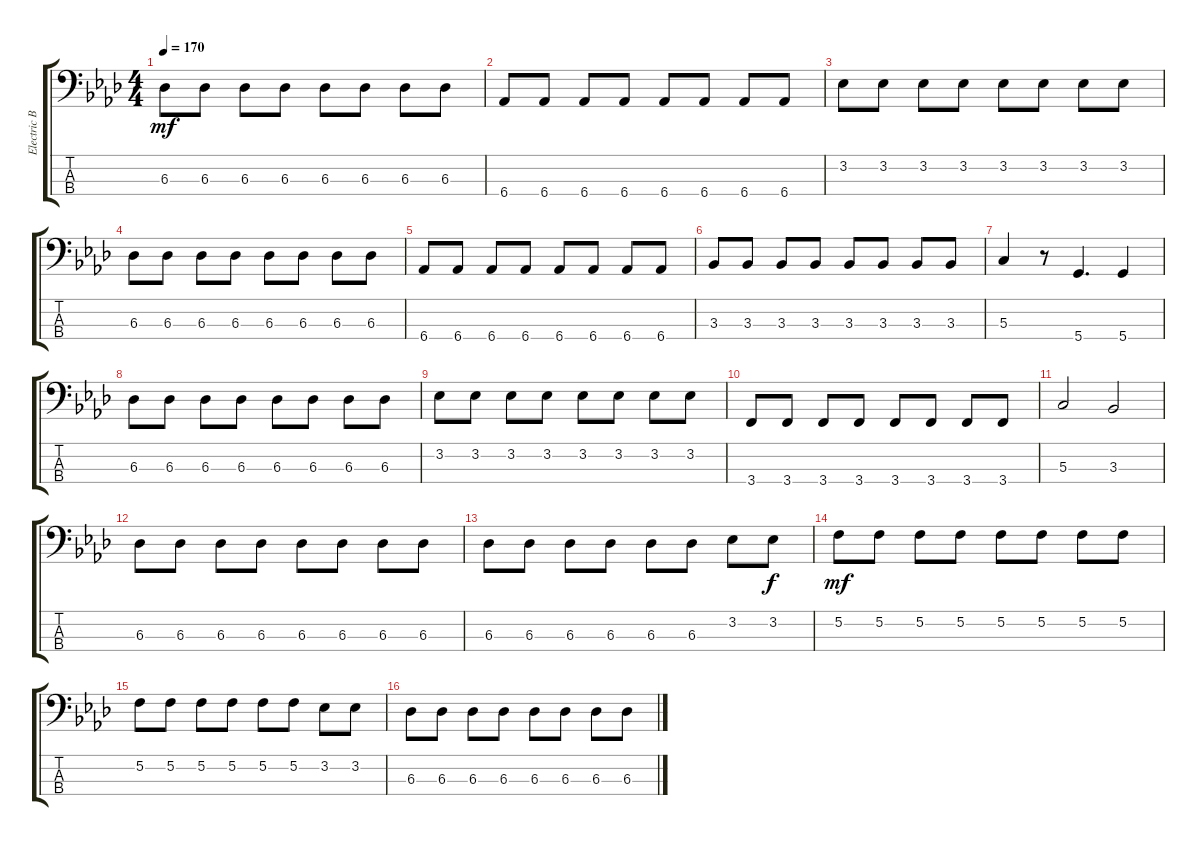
\track ("Electric Bass" "Electric B") {instrument electricbassfinger}
\staff {score tabs}
\tuning (F2 C2 G1 D1) {hide}
\ts (4 4)
\tempo 170
\clef f4
\ks ab
6.3.8{dy mf} 6.3.8 6.3.8 6.3.8 6.3.8 6.3.8 6.3.8 6.3.8 |
6.4.8 6.4.8 6.4.8 6.4.8 6.4.8 6.4.8 6.4.8 6.4.8 |
3.2.8 3.2.8 3.2.8 3.2.8 3.2.8 3.2.8 3.2.8 3.2.8 |
6.3.8 6.3.8 6.3.8 6.3.8 6.3.8 6.3.8 6.3.8 6.3.8 |
6.4.8 6.4.8 6.4.8 6.4.8 6.4.8 6.4.8 6.4.8 6.4.8 |
3.3.8 3.3.8 3.3.8 3.3.8 3.3.8 3.3.8 3.3.8 3.3.8 |
5.3.4 r.8 5.4.4{d} 5.4.4 |
6.3.8 6.3.8 6.3.8 6.3.8 6.3.8 6.3.8 6.3.8 6.3.8 |
3.2.8 3.2.8 3.2.8 3.2.8 3.2.8 3.2.8 3.2.8 3.2.8 |
3.4.8 3.4.8 3.4.8 3.4.8 3.4.8 3.4.8 3.4.8 3.4.8 |
5.3.2 3.3.2 |
6.3.8 6.3.8 6.3.8 6.3.8 6.3.8 6.3.8 6.3.8 6.3.8 |
6.3.8 6.3.8 6.3.8 6.3.8 6.3.8 6.3.8 3.2.8 3.2.8{dy f} |
5.2.8{dy mf} 5.2.8 5.2.8 5.2.8 5.2.8 5.2.8 5.2.8 5.2.8 |
5.2.8 5.2.8 5.2.8 5.2.8 5.2.8 5.2.8 3.2.8 3.2.8 |
6.3.8 6.3.8 6.3.8 6.3.8 6.3.8 6.3.8 6.3.8 6.3.8
